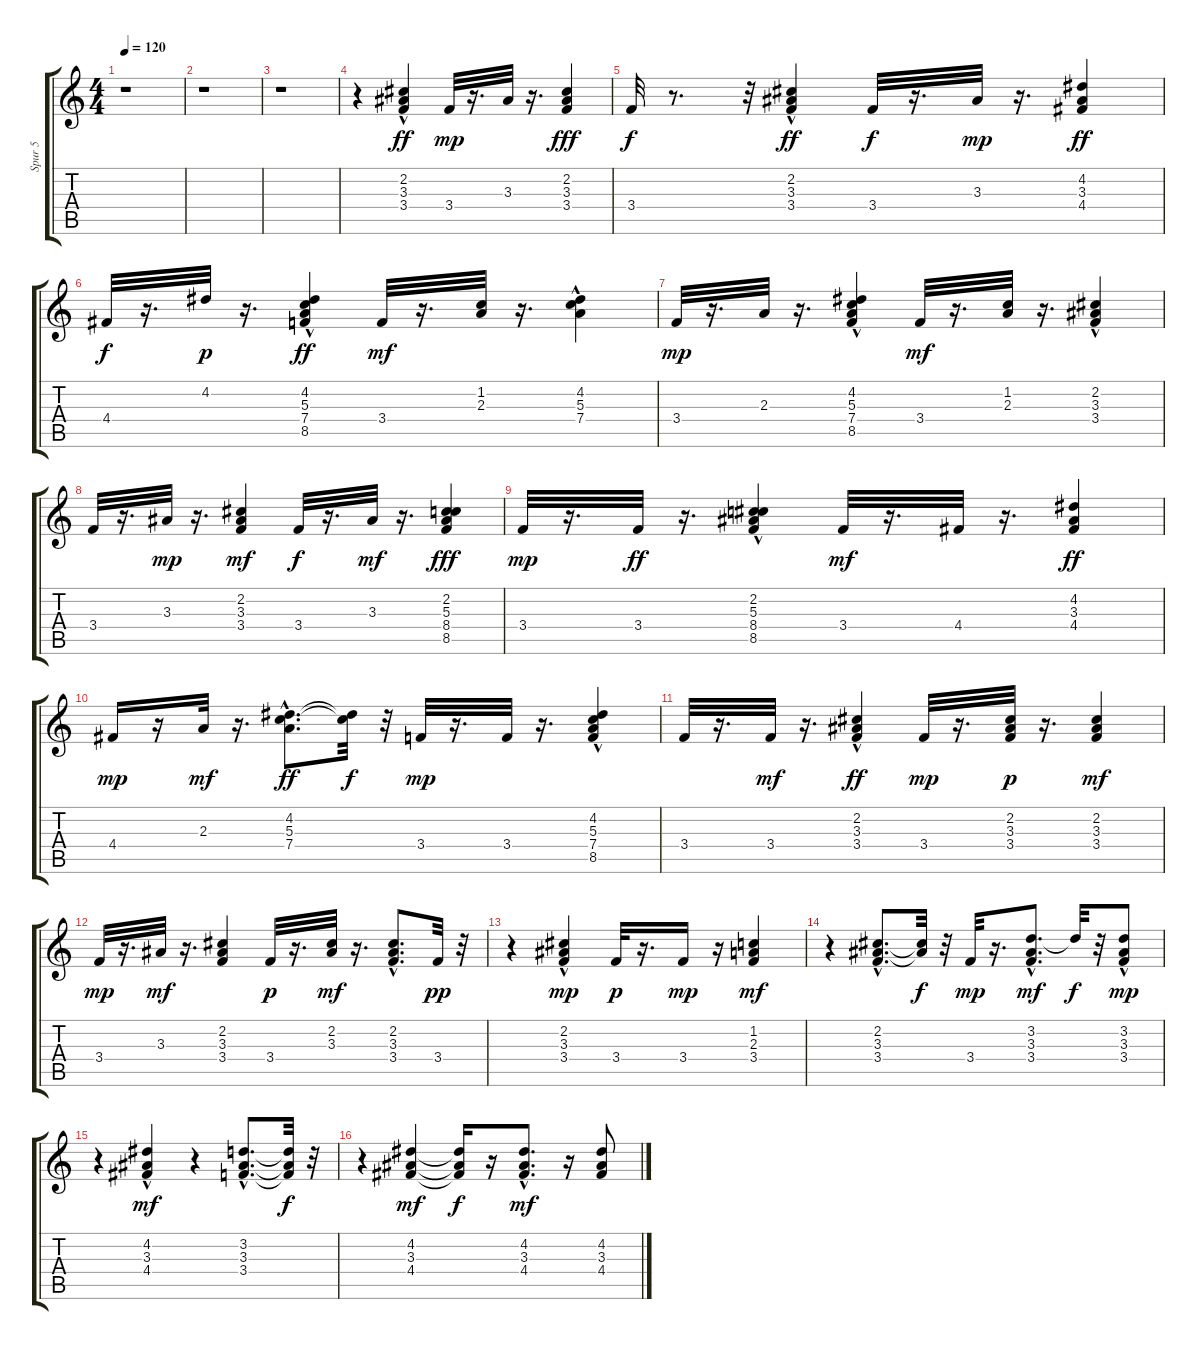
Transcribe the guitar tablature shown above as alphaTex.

\track ("Spur 5" "Spur 5") {instrument acousticguitarsteel}
\staff {score tabs}
\tuning (E4 B3 G3 D3 A2 E2) {hide}
\ts (4 4)
\tempo 120
\clef g2
\ks c
r.1{dy ff instrument acousticguitarsteel} |
r.1 |
r.1 |
r.4 (2.2 3.3{hac} 3.4).4 3.4.32{dy mp} r.16{d} 3.3.32 r.16{d} (2.2 3.3 3.4).4{dy fff} |
3.4.32{dy f} r.8{d} r.32 (2.2 3.3{hac} 3.4).4{dy ff} 3.4.32{dy f} r.16{d} 3.3.32{dy mp} r.16{d} (4.2 3.3 4.4).4{dy ff} |
4.4.32{dy f} r.16{d} 4.2.32{dy p} r.16{d} (4.2 5.3 7.4{hac} 8.5).4{dy ff} 3.4.32{dy mf} r.16{d} (1.2 2.3).32 r.16{d} (4.2{hac} 5.3{hac} 7.4).4 |
3.4.32{dy mp} r.16{d} 2.3.32 r.16{d} (4.2 5.3{hac} 7.4 8.5{hac}).4 3.4.32{dy mf} r.16{d} (1.2 2.3).32 r.16{d} (2.2 3.3 3.4{hac}).4 |
3.4.32 r.16{d} 3.3.32{dy mp} r.16{d} (2.2 3.3 3.4).4{dy mf} 3.4.32{dy f} r.16{d} 3.3.32{dy mf} r.16{d} (2.2 5.3 8.4 8.5).4{dy fff} |
3.4.32{dy mp} r.16{d} 3.4.32{dy ff} r.16{d} (2.2 5.3 8.4{hac} 8.5).4 3.4.32{dy mf} r.16{d} 4.4.32 r.16{d} (4.2 3.3 4.4).4{dy ff} |
4.4.16{dy mp} r.16 2.3.32{dy mf} r.16{d} (4.2{hac} 5.3{hac} 7.4{hac}).8{d dy ff} (4.2{t} 5.3{t}).32{dy f} r.32 3.4.32{dy mp} r.16{d} 3.4.32 r.16{d} (4.2 5.3{hac} 7.4{hac} 8.5{hac}).4 |
3.4.32 r.16{d} 3.4.32{dy mf} r.16{d} (2.2 3.3{hac} 3.4{hac}).4{dy ff} 3.4.32{dy mp} r.16{d} (2.2 3.3 3.4).32{dy p} r.16{d} (2.2 3.3 3.4).4{dy mf} |
3.4.32{dy mp} r.16{d} 3.3.32{dy mf} r.16{d} (2.2 3.3 3.4).4 3.4.32{dy p} r.16{d} (2.2 3.3).32{dy mf} r.16{d} (2.2{hac} 3.3{hac} 3.4{hac}).8{d} 3.4.32{dy pp} r.32 |
r.4 (2.2 3.3{hac} 3.4).4{dy mp} 3.4.32{dy p} r.16{d} 3.4.16{dy mp} r.16 (1.2 2.3 3.4).4{dy mf} |
r.4 (2.2{hac} 3.3{hac} 3.4).8{d} (2.2{t} 3.3{t}).32{dy f} r.32 3.4.32{dy mp} r.16{d} (3.2{hac} 3.3{hac} 3.4{hac}).8{d dy mf} 3.2{t}.32{dy f} r.32 (3.2 3.3{hac} 3.4{hac}).8{dy mp} |
r.4 (4.2 3.3{hac} 4.4{hac}).4{dy mf} r.4 (3.2{hac} 3.3{hac} 3.4{hac}).8{d} (3.2{t} 3.3{t} 3.4{t}).32{dy f} r.32 |
r.4 (4.2 3.3 4.4).4{dy mf} (4.2{t} 3.3{t} 4.4{t}).16{dy f} r.16 (4.2{hac} 3.3{hac} 4.4{hac}).8{d dy mf} r.16 (4.2 3.3 4.4).8
